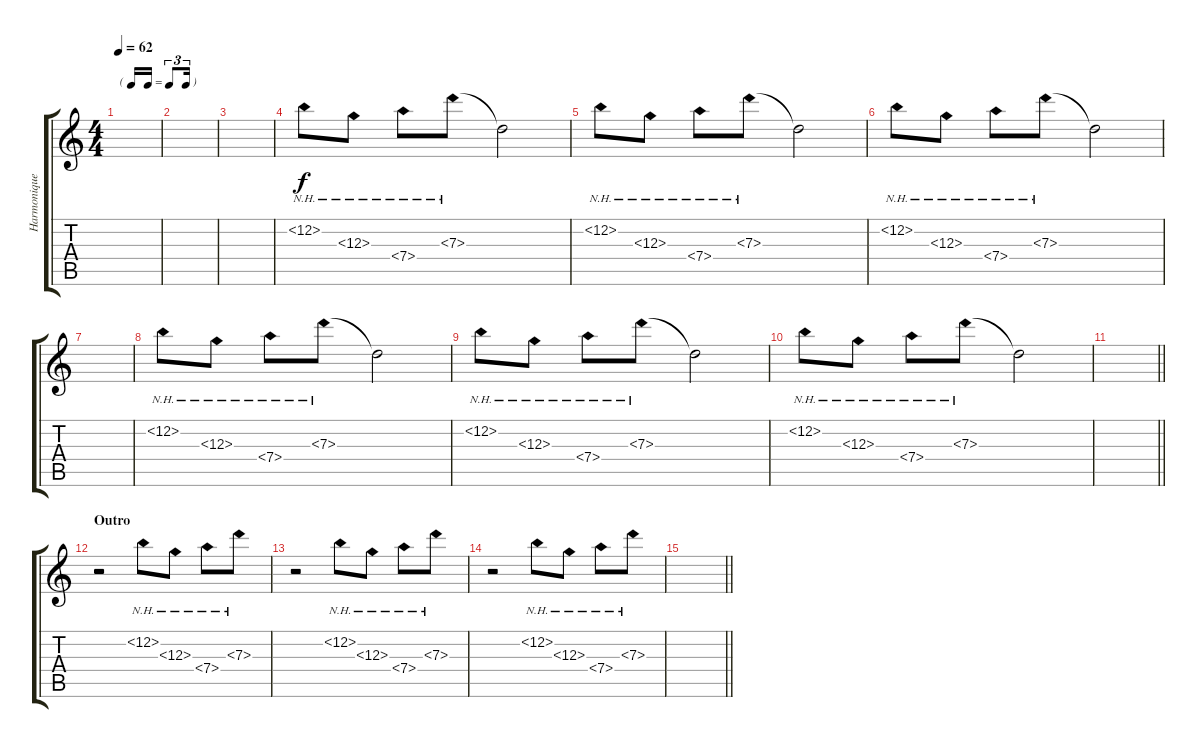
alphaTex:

\track ("Harmoniques" "Harmonique") {instrument acousticguitarsteel}
\staff {score tabs}
\tuning (E4 B3 G3 D3 A2 E2) {hide}
\ts (4 4)
\tf triplet16th
\tempo 62
\clef g2
\ks c
|
|
|
12.2{nh}.8 12.3{nh}.8 7.4{nh}.8 7.3{nh}.8 7.3{t}.2 |
12.2{nh}.8 12.3{nh}.8 7.4{nh}.8 7.3{nh}.8 7.3{t}.2 |
12.2{nh}.8 12.3{nh}.8 7.4{nh}.8 7.3{nh}.8 7.3{t}.2 |
|
12.2{nh}.8 12.3{nh}.8 7.4{nh}.8 7.3{nh}.8 7.3{t}.2 |
12.2{nh}.8 12.3{nh}.8 7.4{nh}.8 7.3{nh}.8 7.3{t}.2 |
12.2{nh}.8 12.3{nh}.8 7.4{nh}.8 7.3{nh}.8 7.3{t}.2 |
\barLineRight lightlight
|
\section ("" "Outro")
r.2 12.2{nh}.8 12.3{nh}.8 7.4{nh}.8 7.3{nh}.8 |
r.2 12.2{nh}.8 12.3{nh}.8 7.4{nh}.8 7.3{nh}.8 |
r.2 12.2{nh}.8 12.3{nh}.8 7.4{nh}.8 7.3{nh}.8 |
\barLineRight lightlight
